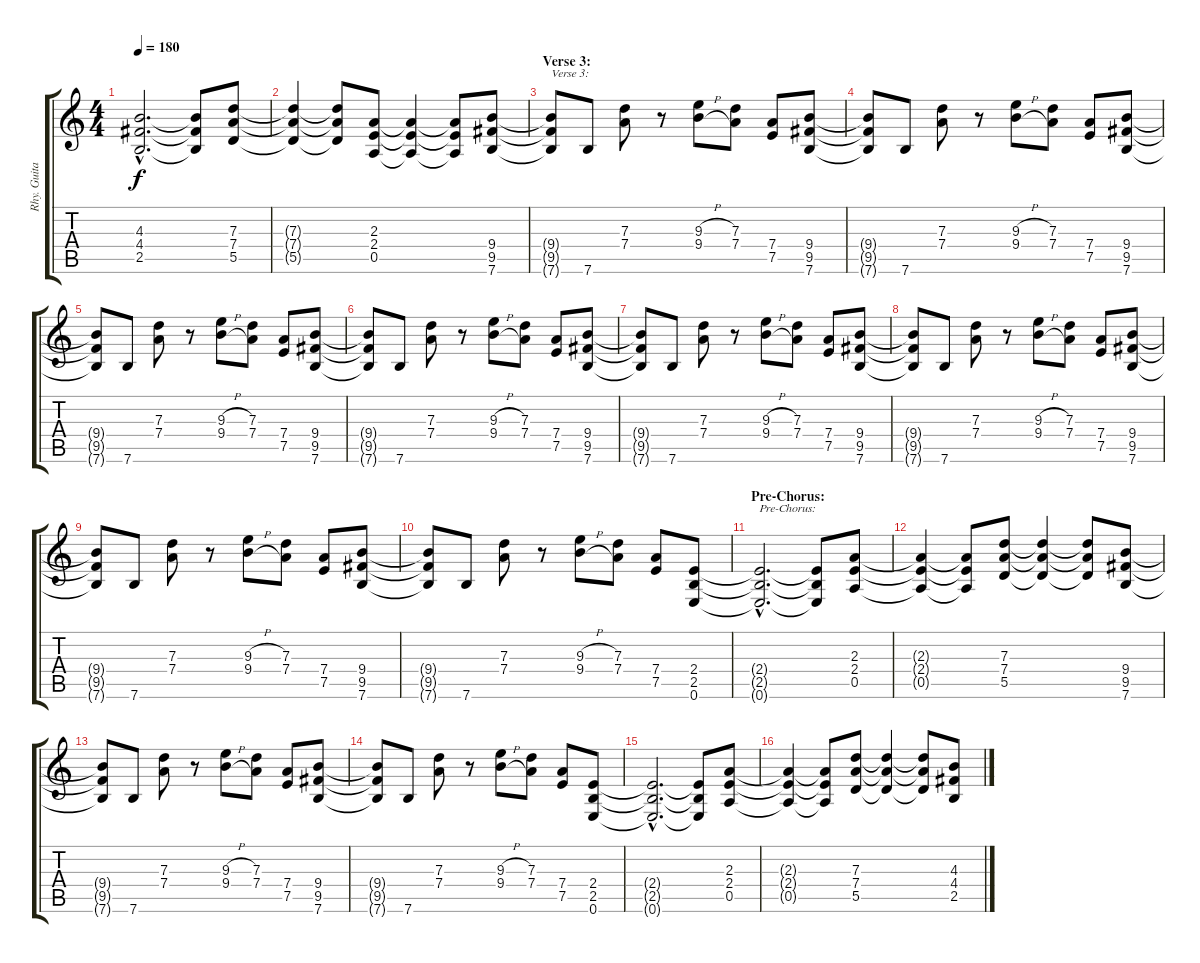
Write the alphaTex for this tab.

\track ("Rhy. Guitar 2" "Rhy. Guita") {instrument distortionguitar}
\staff {score tabs}
\tuning (E4 B3 G3 D3 A2 E2) {hide}
\ts (4 4)
\tempo 180
\clef g2
\ks c
(4.3{hac t} 4.4{hac t} 2.5{hac t}).2{d dy f} (4.3{t} 4.4{t} 2.5{t}).8 (7.3 7.4 5.5).8 |
(7.3{t} 7.4{t} 5.5{t}).4 (7.3{t} 7.4{t} 5.5{t}).8 (2.3 2.4 0.5).8 (2.3{t} 2.4{t} 0.5{t}).4 (2.3{t} 2.4{t} 0.5{t}).8 (9.4 9.5 7.6).8 |
\section ("" "Verse 3:")
(9.4{t} 9.5{t} 7.6{t}).8{txt "Verse 3:"} 7.6.8 (7.3 7.4).8 r.8 (9.3{h} 9.4{h}).8 (7.3 7.4).8 (7.4 7.5).8 (9.4 9.5 7.6).8 |
(9.4{t} 9.5{t} 7.6{t}).8 7.6.8 (7.3 7.4).8 r.8 (9.3{h} 9.4{h}).8 (7.3 7.4).8 (7.4 7.5).8 (9.4 9.5 7.6).8 |
(9.4{t} 9.5{t} 7.6{t}).8 7.6.8 (7.3 7.4).8 r.8 (9.3{h} 9.4{h}).8 (7.3 7.4).8 (7.4 7.5).8 (9.4 9.5 7.6).8 |
(9.4{t} 9.5{t} 7.6{t}).8 7.6.8 (7.3 7.4).8 r.8 (9.3{h} 9.4{h}).8 (7.3 7.4).8 (7.4 7.5).8 (9.4 9.5 7.6).8 |
(9.4{t} 9.5{t} 7.6{t}).8 7.6.8 (7.3 7.4).8 r.8 (9.3{h} 9.4{h}).8 (7.3 7.4).8 (7.4 7.5).8 (9.4 9.5 7.6).8 |
(9.4{t} 9.5{t} 7.6{t}).8 7.6.8 (7.3 7.4).8 r.8 (9.3{h} 9.4{h}).8 (7.3 7.4).8 (7.4 7.5).8 (9.4 9.5 7.6).8 |
(9.4{t} 9.5{t} 7.6{t}).8 7.6.8 (7.3 7.4).8 r.8 (9.3{h} 9.4{h}).8 (7.3 7.4).8 (7.4 7.5).8 (9.4 9.5 7.6).8 |
(9.4{t} 9.5{t} 7.6{t}).8 7.6.8 (7.3 7.4).8 r.8 (9.3{h} 9.4{h}).8 (7.3 7.4).8 (7.4 7.5).8 (2.4 2.5 0.6).8 |
\section ("" "Pre-Chorus:")
(2.4{hac t} 2.5{hac t} 0.6{hac t}).2{d txt "Pre-Chorus:"} (2.4{t} 2.5{t} 0.6{t}).8 (2.3 2.4 0.5).8 |
(2.3{t} 2.4{t} 0.5{t}).4 (2.3{t} 2.4{t} 0.5{t}).8 (7.3 7.4 5.5).8 (7.3{t} 7.4{t} 5.5{t}).4 (7.3{t} 7.4{t} 5.5{t}).8 (9.4 9.5 7.6).8 |
(9.4{t} 9.5{t} 7.6{t}).8 7.6.8 (7.3 7.4).8 r.8 (9.3{h} 9.4{h}).8 (7.3 7.4).8 (7.4 7.5).8 (9.4 9.5 7.6).8 |
(9.4{t} 9.5{t} 7.6{t}).8 7.6.8 (7.3 7.4).8 r.8 (9.3{h} 9.4{h}).8 (7.3 7.4).8 (7.4 7.5).8 (2.4 2.5 0.6).8 |
(2.4{hac t} 2.5{hac t} 0.6{hac t}).2{d} (2.4{t} 2.5{t} 0.6{t}).8 (2.3 2.4 0.5).8 |
(2.3{t} 2.4{t} 0.5{t}).4 (2.3{t} 2.4{t} 0.5{t}).8 (7.3 7.4 5.5).8 (7.3{t} 7.4{t} 5.5{t}).4 (7.3{t} 7.4{t} 5.5{t}).8 (4.3 4.4 2.5).8
